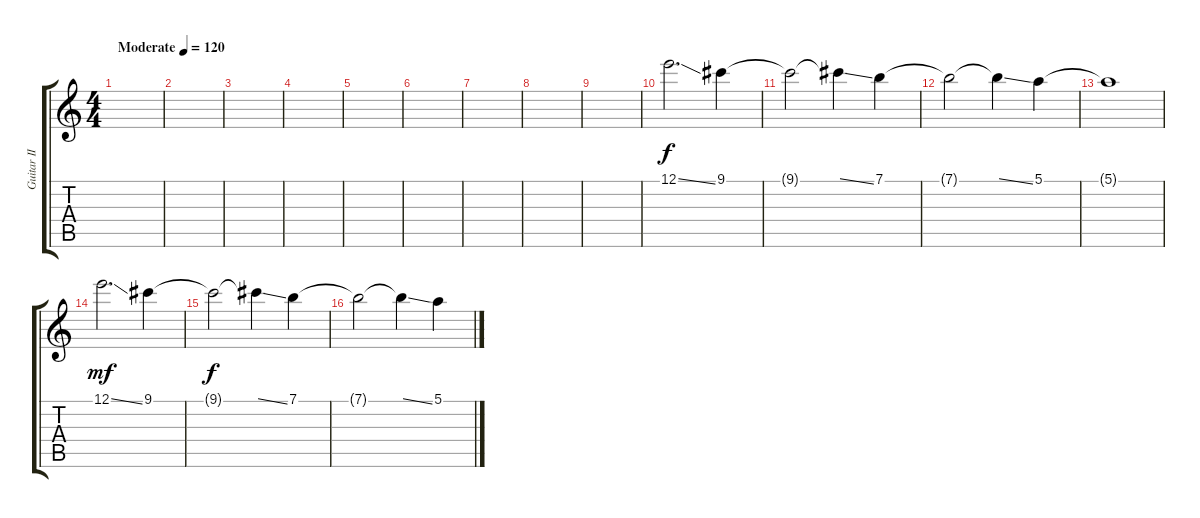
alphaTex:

\track ("Guitar II" "Guitar II") {instrument electricguitarjazz}
\staff {score tabs}
\tuning (E4 B3 G3 D3 A2 D2) {hide}
\ts (4 4)
\tempo (120 "Moderate")
\clef g2
\ks c
|
|
|
|
|
|
|
|
|
12.1{ss}.2{d} 9.1.4 |
9.1{t}.2{dy f} 9.1{ss t}.4 7.1.4 |
7.1{t}.2 7.1{ss t}.4 5.1.4 |
5.1{t}.1 |
12.1{ss}.2{d dy mf} 9.1.4 |
9.1{t}.2{dy f} 9.1{ss t}.4 7.1.4 |
7.1{t}.2 7.1{ss t}.4 5.1.4
